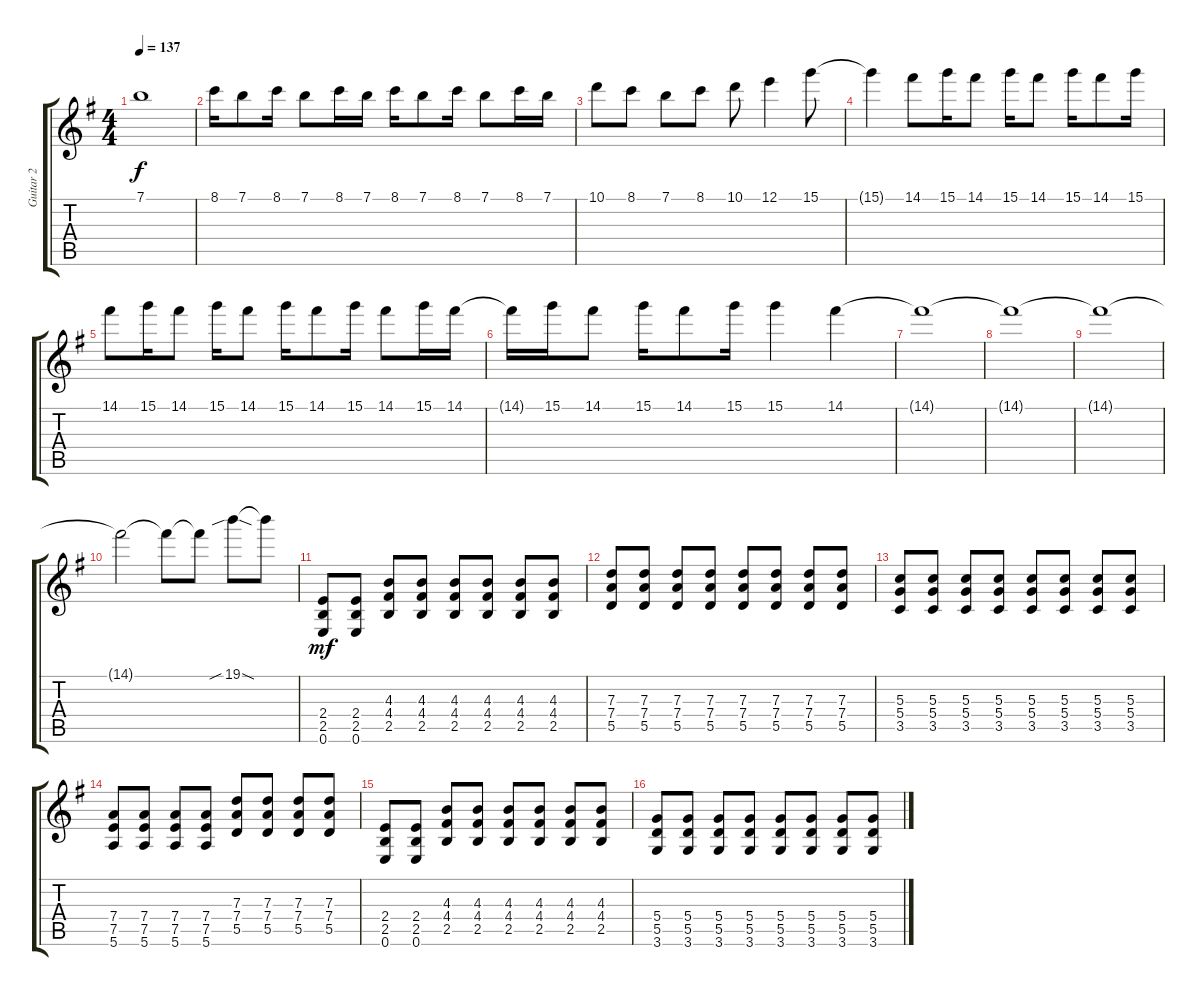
\track ("Guitar 2" "Guitar 2") {instrument distortionguitar}
\staff {score tabs}
\tuning (E4 B3 G3 D3 A2 E2) {hide}
\ts (4 4)
\tempo 137
\clef g2
\ks g
7.1{t}.1{dy f} |
8.1.16 7.1.8 8.1.16 7.1.8 8.1.16 7.1.16 8.1.16 7.1.8 8.1.16 7.1.8 8.1.16 7.1.16 |
10.1.8 8.1.8 7.1.8 8.1.8 10.1.8 12.1.4 15.1.8 |
15.1{t}.4 14.1.8 15.1.16 14.1.8 15.1.16 14.1.8 15.1.16 14.1.8 15.1.16 |
14.1.8 15.1.16 14.1.8 15.1.16 14.1.8 15.1.16 14.1.8 15.1.16 14.1.8 15.1.16 14.1.16 |
14.1{t}.16 15.1.16 14.1.8 15.1.16 14.1.8 15.1.16 15.1.4 14.1.4 |
14.1{t}.1 |
14.1{t}.1 |
14.1{t}.1 |
14.1{t}.2 14.1{t}.8 14.1{t}.8 19.1{sib sod}.8 19.1{t}.8 |
(2.4 2.5 0.6).8{dy mf instrument distortionguitar} (2.4 2.5 0.6).8 (4.3 4.4 2.5).8 (4.3 4.4 2.5).8 (4.3 4.4 2.5).8 (4.3 4.4 2.5).8 (4.3 4.4 2.5).8 (4.3 4.4 2.5).8 |
(7.3 7.4 5.5).8 (7.3 7.4 5.5).8 (7.3 7.4 5.5).8 (7.3 7.4 5.5).8 (7.3 7.4 5.5).8 (7.3 7.4 5.5).8 (7.3 7.4 5.5).8 (7.3 7.4 5.5).8 |
(5.3 5.4 3.5).8 (5.3 5.4 3.5).8 (5.3 5.4 3.5).8 (5.3 5.4 3.5).8 (5.3 5.4 3.5).8 (5.3 5.4 3.5).8 (5.3 5.4 3.5).8 (5.3 5.4 3.5).8 |
(7.4 7.5 5.6).8 (7.4 7.5 5.6).8 (7.4 7.5 5.6).8 (7.4 7.5 5.6).8 (7.3 7.4 5.5).8 (7.3 7.4 5.5).8 (7.3 7.4 5.5).8 (7.3 7.4 5.5).8 |
(2.4 2.5 0.6).8 (2.4 2.5 0.6).8 (4.3 4.4 2.5).8 (4.3 4.4 2.5).8 (4.3 4.4 2.5).8 (4.3 4.4 2.5).8 (4.3 4.4 2.5).8 (4.3 4.4 2.5).8 |
(5.4 5.5 3.6).8 (5.4 5.5 3.6).8 (5.4 5.5 3.6).8 (5.4 5.5 3.6).8 (5.4 5.5 3.6).8 (5.4 5.5 3.6).8 (5.4 5.5 3.6).8 (5.4 5.5 3.6).8
